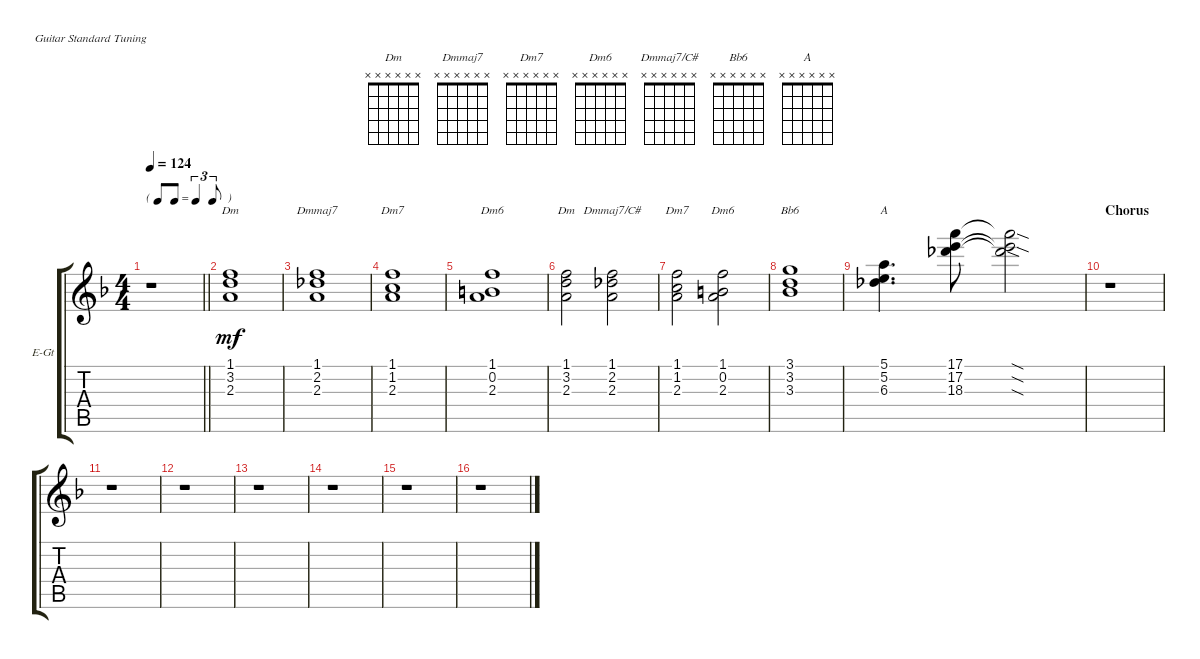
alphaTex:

\defaultSystemsLayout 4
\bracketExtendMode groupsimilarinstruments
\firstSystemTrackNameOrientation horizontal
\otherSystemsTrackNameOrientation horizontal
\track ("chord layers" "E-Gt") {instrument overdrivenguitar}
\staff {score tabs}
\tuning (E4 B3 G3 D3 A2 E2)
\chord ("Dm" x x x x x x)
\chord ("Dmmaj7" x x x x x x)
\chord ("Dm7" x x x x x x)
\chord ("Dm6" x x x x x x)
\chord ("Dmmaj7/C#" x x x x x x)
\chord ("Bb6" x x x x x x)
\chord ("A" x x x x x x)
\ts (4 4)
\tf triplet8th
\tempo 124
\clef g2
\barLineRight lightlight
\ks dminor
r.1{dy mf} |
(2.3 3.2 1.1).1{ch "Dm"} |
(2.3 2.2 1.1).1{ch "Dmmaj7"} |
(2.3 1.2 1.1).1{ch "Dm7"} |
(2.3 0.2 1.1).1{ch "Dm6"} |
(2.3 3.2 1.1).2{ch "Dm"} (2.3 2.2 1.1).2{ch "Dmmaj7/C#"} |
(2.3 1.2 1.1).2{ch "Dm7"} (2.3 0.2 1.1).2{ch "Dm6"} |
(3.1 3.2 3.3).1{ch "Bb6"} |
(5.1 5.2 6.3).4{d ch "A"} (17.1 17.2 18.3).8 (17.2{sod t} 17.1{sod t} 18.3{sod t}).2 |
\section ("" "Chorus")
r.1 |
r.1 |
r.1 |
r.1 |
r.1 |
r.1 |
r.1
